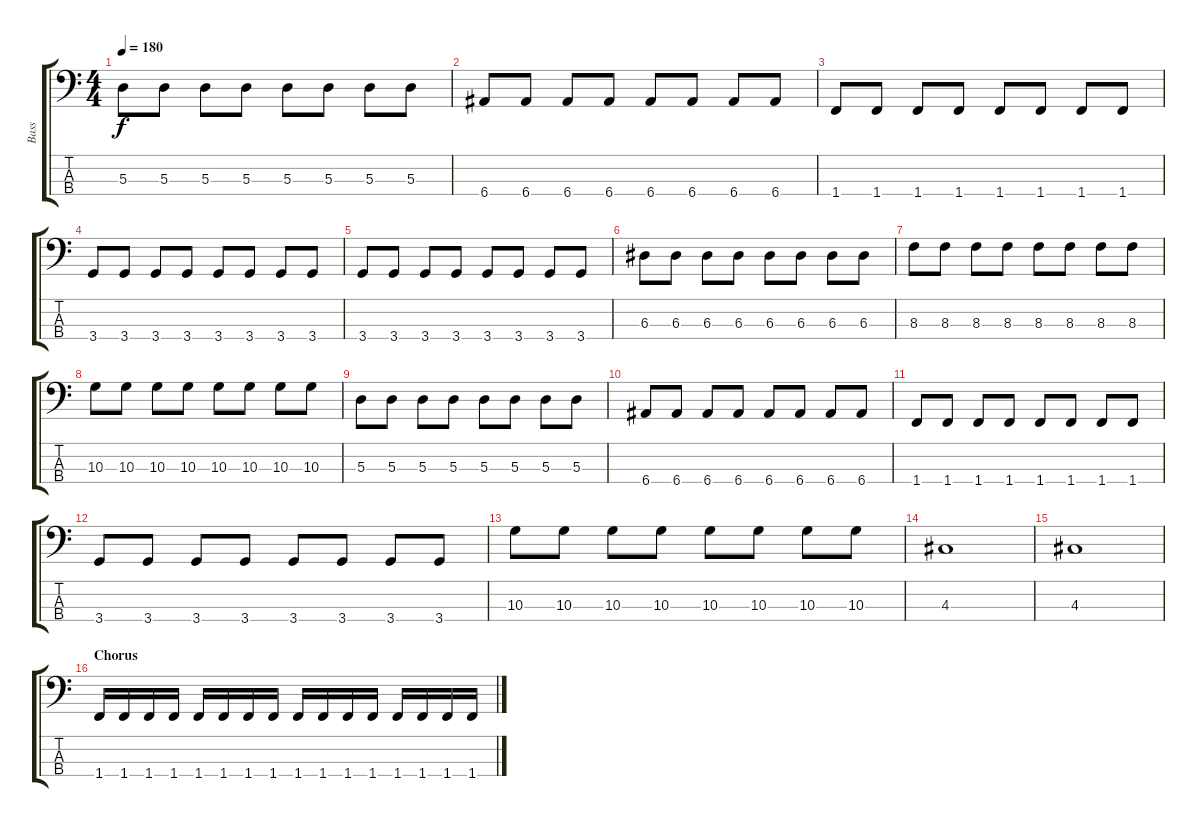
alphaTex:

\track ("Bass" "Bass") {instrument electricbassfinger}
\staff {score tabs}
\tuning (G2 D2 A1 E1) {hide}
\ts (4 4)
\tempo 180
\clef f4
\ks c
5.3.8{dy f} 5.3.8 5.3.8 5.3.8 5.3.8 5.3.8 5.3.8 5.3.8 |
6.4.8 6.4.8 6.4.8 6.4.8 6.4.8 6.4.8 6.4.8 6.4.8 |
1.4.8 1.4.8 1.4.8 1.4.8 1.4.8 1.4.8 1.4.8 1.4.8 |
3.4.8 3.4.8 3.4.8 3.4.8 3.4.8 3.4.8 3.4.8 3.4.8 |
3.4.8 3.4.8 3.4.8 3.4.8 3.4.8 3.4.8 3.4.8 3.4.8 |
6.3.8 6.3.8 6.3.8 6.3.8 6.3.8 6.3.8 6.3.8 6.3.8 |
8.3.8 8.3.8 8.3.8 8.3.8 8.3.8 8.3.8 8.3.8 8.3.8 |
10.3.8 10.3.8 10.3.8 10.3.8 10.3.8 10.3.8 10.3.8 10.3.8 |
5.3.8 5.3.8 5.3.8 5.3.8 5.3.8 5.3.8 5.3.8 5.3.8 |
6.4.8 6.4.8 6.4.8 6.4.8 6.4.8 6.4.8 6.4.8 6.4.8 |
1.4.8 1.4.8 1.4.8 1.4.8 1.4.8 1.4.8 1.4.8 1.4.8 |
3.4.8 3.4.8 3.4.8 3.4.8 3.4.8 3.4.8 3.4.8 3.4.8 |
10.3.8 10.3.8 10.3.8 10.3.8 10.3.8 10.3.8 10.3.8 10.3.8 |
4.3.1 |
4.3.1 |
\section ("" "Chorus")
1.4.16 1.4.16 1.4.16 1.4.16 1.4.16 1.4.16 1.4.16 1.4.16 1.4.16 1.4.16 1.4.16 1.4.16 1.4.16 1.4.16 1.4.16 1.4.16
